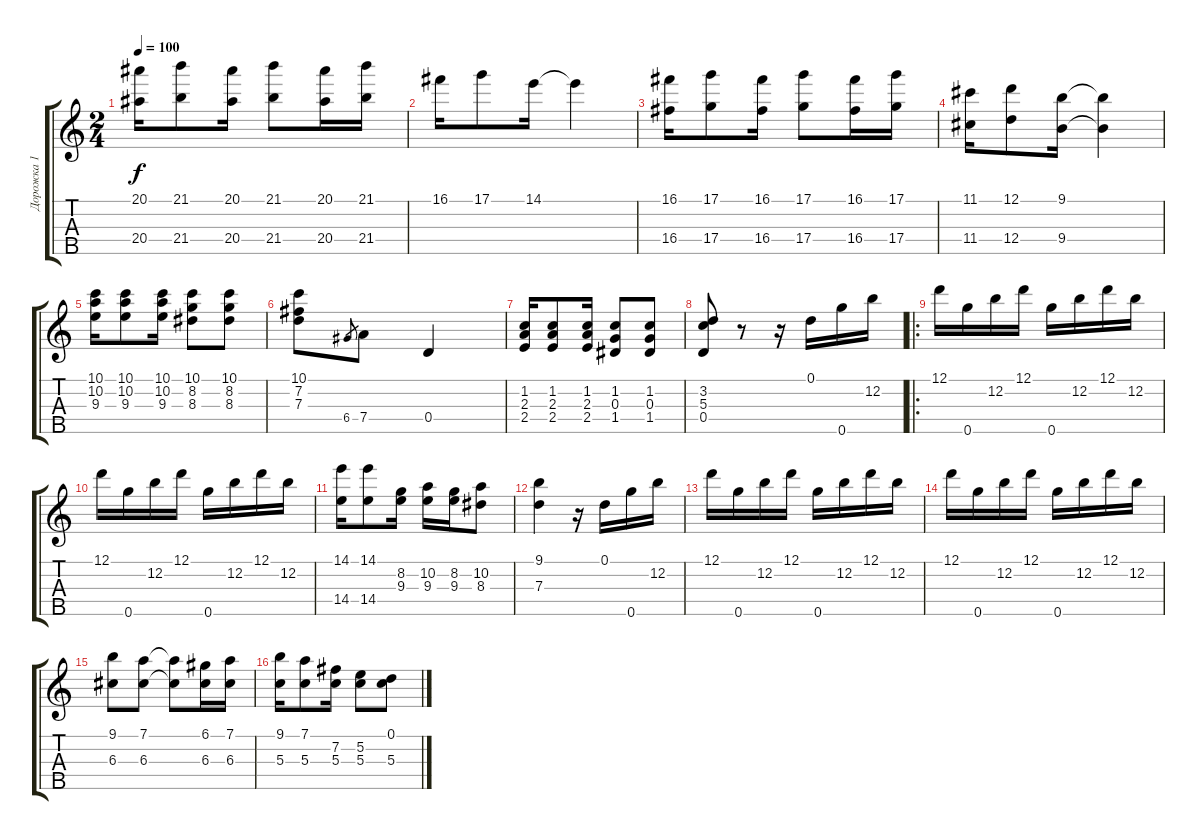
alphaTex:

\track ("Дорожка 1" "Дорожка 1") {instrument banjo}
\staff {score tabs}
\tuning (D4 B3 G3 D3 G4) {hide}
\displaytranspose 12
\ts (2 4)
\tempo 100
\clef g2
\ks c
(20.1 20.4).16{dy f instrument banjo} (21.1 21.4).8 (20.1 20.4).16 (21.1 21.4).8 (20.1 20.4).16 (21.1 21.4).16 |
16.1.16 17.1.8 14.1.16 14.1{t}.4 |
(16.1 16.4).16 (17.1 17.4).8 (16.1 16.4).16 (17.1 17.4).8 (16.1 16.4).16 (17.1 17.4).16 |
(11.1 11.4).16 (12.1 12.4).8 (9.1 9.4).16 (9.1{t} 9.4{t}).4 |
(10.1 10.2 9.3).16 (10.1 10.2 9.3).8 (10.1 10.2 9.3).16 (10.1 8.2 8.3).8 (10.1 8.2 8.3).8 |
(10.1 7.2 7.3).8 6.4.8{gr} 7.4.8 0.4.4 |
(1.2 2.3 2.4).16 (1.2 2.3 2.4).8 (1.2 2.3 2.4).16 (1.2 0.3 1.4).8 (1.2 0.3 1.4).8 |
(3.2 5.3 0.4).8 r.8 r.16 0.1.16 0.5.16 12.2.16 |
\ro
12.1.16 0.5.16 12.2.16 12.1.16 0.5.16 12.2.16 12.1.16 12.2.16 |
12.1.16 0.5.16 12.2.16 12.1.16 0.5.16 12.2.16 12.1.16 12.2.16 |
(14.1 14.4).16 (14.1 14.4).8 (8.2 9.3).16 (10.2 9.3).16 (8.2 9.3).16 (10.2 8.3).8 |
(9.1 7.3).4 r.16 0.1.16 0.5.16 12.2.16 |
12.1.16 0.5.16 12.2.16 12.1.16 0.5.16 12.2.16 12.1.16 12.2.16 |
12.1.16 0.5.16 12.2.16 12.1.16 0.5.16 12.2.16 12.1.16 12.2.16 |
(9.1 6.3).8 (7.1 6.3).8 (7.1{t} 6.3{t}).8 (6.1 6.3).16 (7.1 6.3).16 |
(9.1 5.3).16 (7.1 5.3).8 (7.2 5.3).16 (5.2 5.3).8 (0.1 5.3).8
